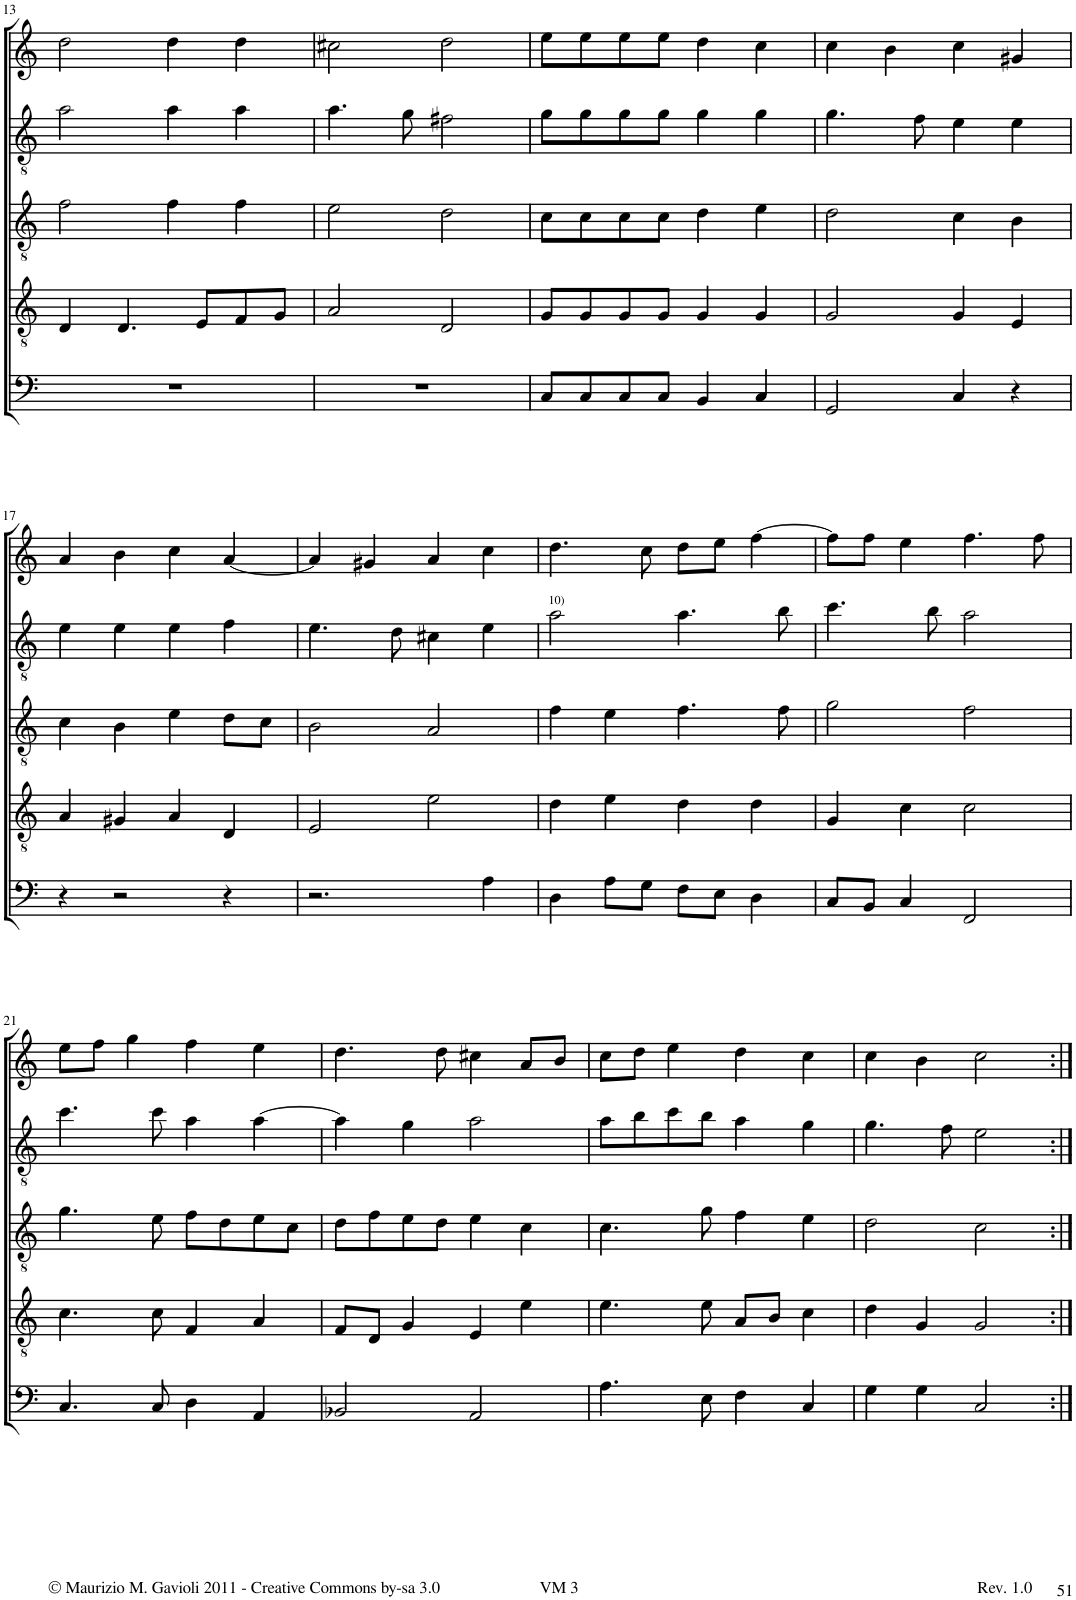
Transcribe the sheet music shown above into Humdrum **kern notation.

**kern	**kern	**kern	**kern	**kern
*part5	*part4	*part3	*part2	*part1
*staff5	*staff4	*staff3	*staff2	*staff1
*I"Trombone	*I"Trombone	*I"Trombone	*I"C Trumpet	*I"C Trumpet
*I'Trb	*I'Trb	*I'Trb	*I'Tpt	*I'Tpt
!!LO:PB:g=z
*clefF4	*clefGv2	*clefGv2	*clefGv2	*clefG2
*k[]	*k[]	*k[]	*k[]	*k[]
*M4/4	*M4/4	*M4/4	*M4/4	*M4/4
*met(c)	*met(c)	*met(c)	*met(c)	*met(c)
=13	=13	=13	=13	=13
1r	4D/	2f\	2a\	2dd\
.	4.D/	.	.	.
.	.	4f\	4a\	4dd\
.	8E/L	.	.	.
.	8F/	4f\	4a\	4dd\
.	8G/J	.	.	.
=14	=14	=14	=14	=14
1r	2A/	2e\	4.a\	2cc#X\
.	.	.	8g\	.
.	2D/	2d\	2f#X\	2dd\
=15	=15	=15	=15	=15
8C/L	8G/L	8c\L	8g\L	8ee\L
8C/	8G/	8c\	8g\	8ee\
8C/	8G/	8c\	8g\	8ee\
8C/J	8G/J	8c\J	8g\J	8ee\J
4BB/	4G/	4d\	4g\	4dd\
4C/	4G/	4e\	4g\	4cc\
=16	=16	=16	=16	=16
2GG/	2G/	2d\	4.g\	4cc\
.	.	.	.	4b\
.	.	.	8f\	.
4C/	4G/	4c\	4e\	4cc\
4r	4E/	4B\	4e\	4g#X/
!!LO:LB:g=z
=17	=17	=17	=17	=17
4r	4A/	4c\	4e\	4a/
2r	4G#X/	4B\	4e\	4b\
.	4A/	4e\	4e\	4cc\
4r	4D/	8d\L	4f\	[4a/
.	.	8c\J	.	.
=18	=18	=18	=18	=18
2.r	2E/	2B\	4.e\	4a/]
.	.	.	.	4g#X/
.	.	.	8d\	.
.	2e\	2A/	4c#X\	4a/
4A\	.	.	4e\	4cc\
=19	=19	=19	=19	=19
!	!	!	!LO:TX:a:t=10)	!
4D\	4d\	4f\	2a\	4.dd\
8A\L	4e\	4e\	.	.
8G\J	.	.	.	8cc\
8F\L	4d\	4.f\	4.a\	8dd\L
8E\J	.	.	.	8ee\J
4D\	4d\	.	.	[4ff\
.	.	8f\	8b\	.
=20	=20	=20	=20	=20
8C/L	4G/	2g\	4.cc\	8ff\L]
8BB/J	.	.	.	8ff\J
4C/	4c\	.	.	4ee\
.	.	.	8b\	.
2FF/	2c\	2f\	2a\	4.ff\
.	.	.	.	8ff\
!!LO:LB:g=z
=21	=21	=21	=21	=21
4.C/	4.c\	4.g\	4.cc\	8ee\L
.	.	.	.	8ff\J
.	.	.	.	4gg\
8C/	8c\	8e\	8cc\	.
4D\	4F/	8f\L	4a\	4ff\
.	.	8d\	.	.
4AA/	4A/	8e\	[4a\	4ee\
.	.	8c\J	.	.
=22	=22	=22	=22	=22
2BB-X/	8F/L	8d\L	4a\]	4.dd\
.	8D/J	8f\	.	.
.	4G/	8e\	4g\	.
.	.	8d\J	.	8dd\
2AA/	4E/	4e\	2a\	4cc#X\
.	4e\	4c\	.	8a/L
.	.	.	.	8b/J
=23	=23	=23	=23	=23
4.A\	4.e\	4.c\	8a\L	8cc\L
.	.	.	8b\	8dd\J
.	.	.	8cc\	4ee\
8E\	8e\	8g\	8b\J	.
4F\	8A/L	4f\	4a\	4dd\
.	8B/J	.	.	.
4C/	4c\	4e\	4g\	4cc\
=24	=24	=24	=24	=24
4G\	4d\	2d\	4.g\	4cc\
4G\	4G/	.	.	4b\
.	.	.	8f\	.
2C/	2G/	2c\	2e\	2cc\
=:|!	=:|!	=:|!	=:|!	=:|!
*-	*-	*-	*-	*-
